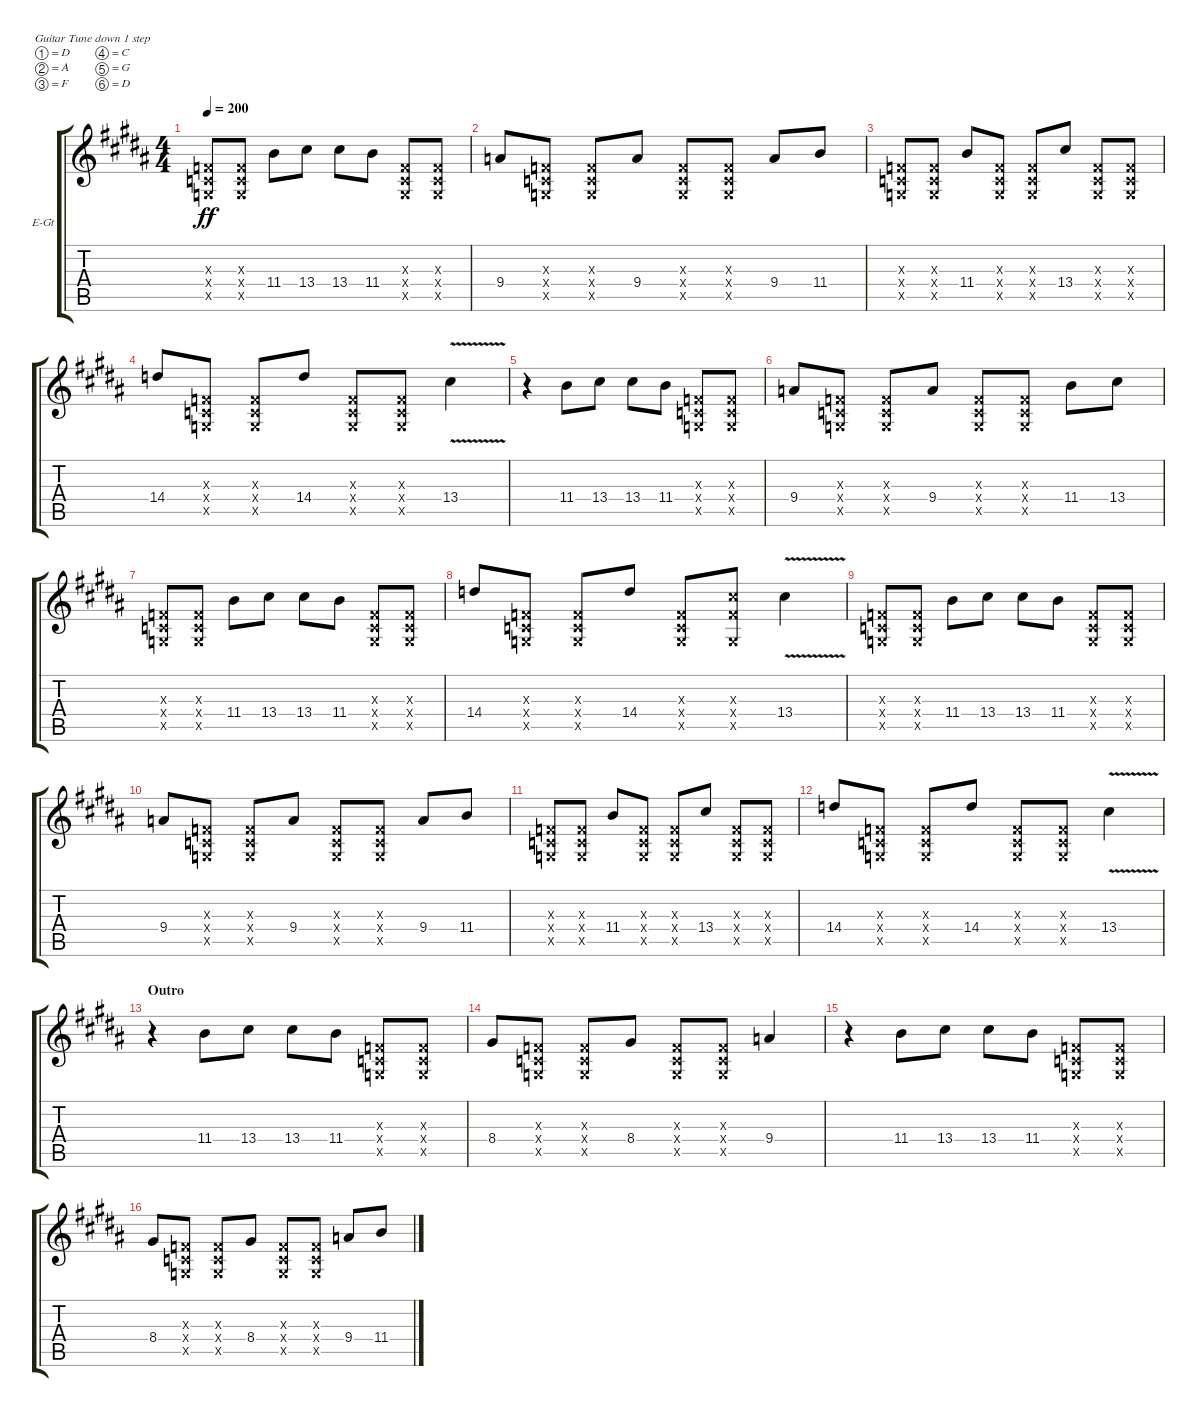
\defaultSystemsLayout 4
\bracketExtendMode groupsimilarinstruments
\firstSystemTrackNameOrientation horizontal
\otherSystemsTrackNameOrientation horizontal
\track ("Lead Right" "E-Gt") {instrument distortionguitar}
\staff {score tabs}
\tuning (D4 A3 F3 C3 G2 D2)
\ts (4 4)
\tempo 200
\clef g2
\ks b
(0.3{x} 0.4{x} 0.5{x}).8{dy ff} (0.5{x} 0.4{x} 0.3{x}).8 11.4.8 13.4.8 13.4.8 11.4.8 (0.4{x} 0.3{x} 0.5{x}).8 (0.4{x} 0.3{x} 0.5{x}).8 |
9.4.8 (0.3{x} 0.4{x} 0.5{x}).8 (0.3{x} 0.4{x} 0.5{x}).8 9.4.8 (0.3{x} 0.4{x} 0.5{x}).8 (0.3{x} 0.4{x} 0.5{x}).8 9.4.8 11.4.8 |
(0.3{x} 0.4{x} 0.5{x}).8 (0.3{x} 0.4{x} 0.5{x}).8 11.4.8 (0.3{x} 0.4{x} 0.5{x}).8 (0.3{x} 0.4{x} 0.5{x}).8 13.4.8 (0.3{x} 0.4{x} 0.5{x}).8 (0.3{x} 0.4{x} 0.5{x}).8 |
14.4.8 (0.3{x} 0.4{x} 0.5{x}).8 (0.3{x} 0.4{x} 0.5{x}).8 14.4.8 (0.3{x} 0.4{x} 0.5{x}).8 (0.3{x} 0.4{x} 0.5{x}).8 13.4{v}.4 |
r.4 11.4.8 13.4.8 13.4.8 11.4.8 (0.4{x} 0.3{x} 0.5{x}).8 (0.4{x} 0.3{x} 0.5{x}).8 |
9.4.8 (0.4{x} 0.5{x} 0.3{x}).8 (0.4{x} 0.5{x} 0.3{x}).8 9.4.8 (0.4{x} 0.5{x} 0.3{x}).8 (0.4{x} 0.5{x} 0.3{x}).8 11.4.8 13.4.8 |
(0.3{x} 0.4{x} 0.5{x}).8 (0.3{x} 0.4{x} 0.5{x}).8 11.4.8 13.4.8 13.4.8 11.4.8 (0.3{x} 0.4{x} 0.5{x}).8 (0.3{x} 0.4{x} 0.5{x}).8 |
14.4.8 (0.3{x} 0.4{x} 0.5{x}).8 (0.3{x} 0.4{x} 0.5{x}).8 14.4.8 (0.3{x} 0.4{x} 0.5{x}).8 (13.4{x} 0.3{x} 0.5{x}).8 13.4{v}.4 |
(0.3{x} 0.4{x} 0.5{x}).8 (0.5{x} 0.4{x} 0.3{x}).8 11.4.8 13.4.8 13.4.8 11.4.8 (0.4{x} 0.3{x} 0.5{x}).8 (0.4{x} 0.3{x} 0.5{x}).8 |
9.4.8 (0.3{x} 0.4{x} 0.5{x}).8 (0.3{x} 0.4{x} 0.5{x}).8 9.4.8 (0.3{x} 0.4{x} 0.5{x}).8 (0.3{x} 0.4{x} 0.5{x}).8 9.4.8 11.4.8 |
(0.3{x} 0.4{x} 0.5{x}).8 (0.3{x} 0.4{x} 0.5{x}).8 11.4.8 (0.3{x} 0.4{x} 0.5{x}).8 (0.3{x} 0.4{x} 0.5{x}).8 13.4.8 (0.3{x} 0.4{x} 0.5{x}).8 (0.3{x} 0.4{x} 0.5{x}).8 |
14.4.8 (0.3{x} 0.4{x} 0.5{x}).8 (0.3{x} 0.4{x} 0.5{x}).8 14.4.8 (0.3{x} 0.4{x} 0.5{x}).8 (0.3{x} 0.4{x} 0.5{x}).8 13.4{v}.4 |
\section ("" "Outro")
r.4 11.4.8 13.4.8 13.4.8 11.4.8 (0.3{x} 0.4{x} 0.5{x}).8 (0.3{x} 0.4{x} 0.5{x}).8 |
8.4.8 (0.3{x} 0.4{x} 0.5{x}).8 (0.3{x} 0.4{x} 0.5{x}).8 8.4.8 (0.3{x} 0.4{x} 0.5{x}).8 (0.3{x} 0.4{x} 0.5{x}).8 9.4.4 |
r.4 11.4.8 13.4.8 13.4.8 11.4.8 (0.3{x} 0.4{x} 0.5{x}).8 (0.3{x} 0.4{x} 0.5{x}).8 |
8.4.8 (0.3{x} 0.4{x} 0.5{x}).8 (0.3{x} 0.4{x} 0.5{x}).8 8.4.8 (0.3{x} 0.4{x} 0.5{x}).8 (0.3{x} 0.4{x} 0.5{x}).8 9.4.8 11.4.8
